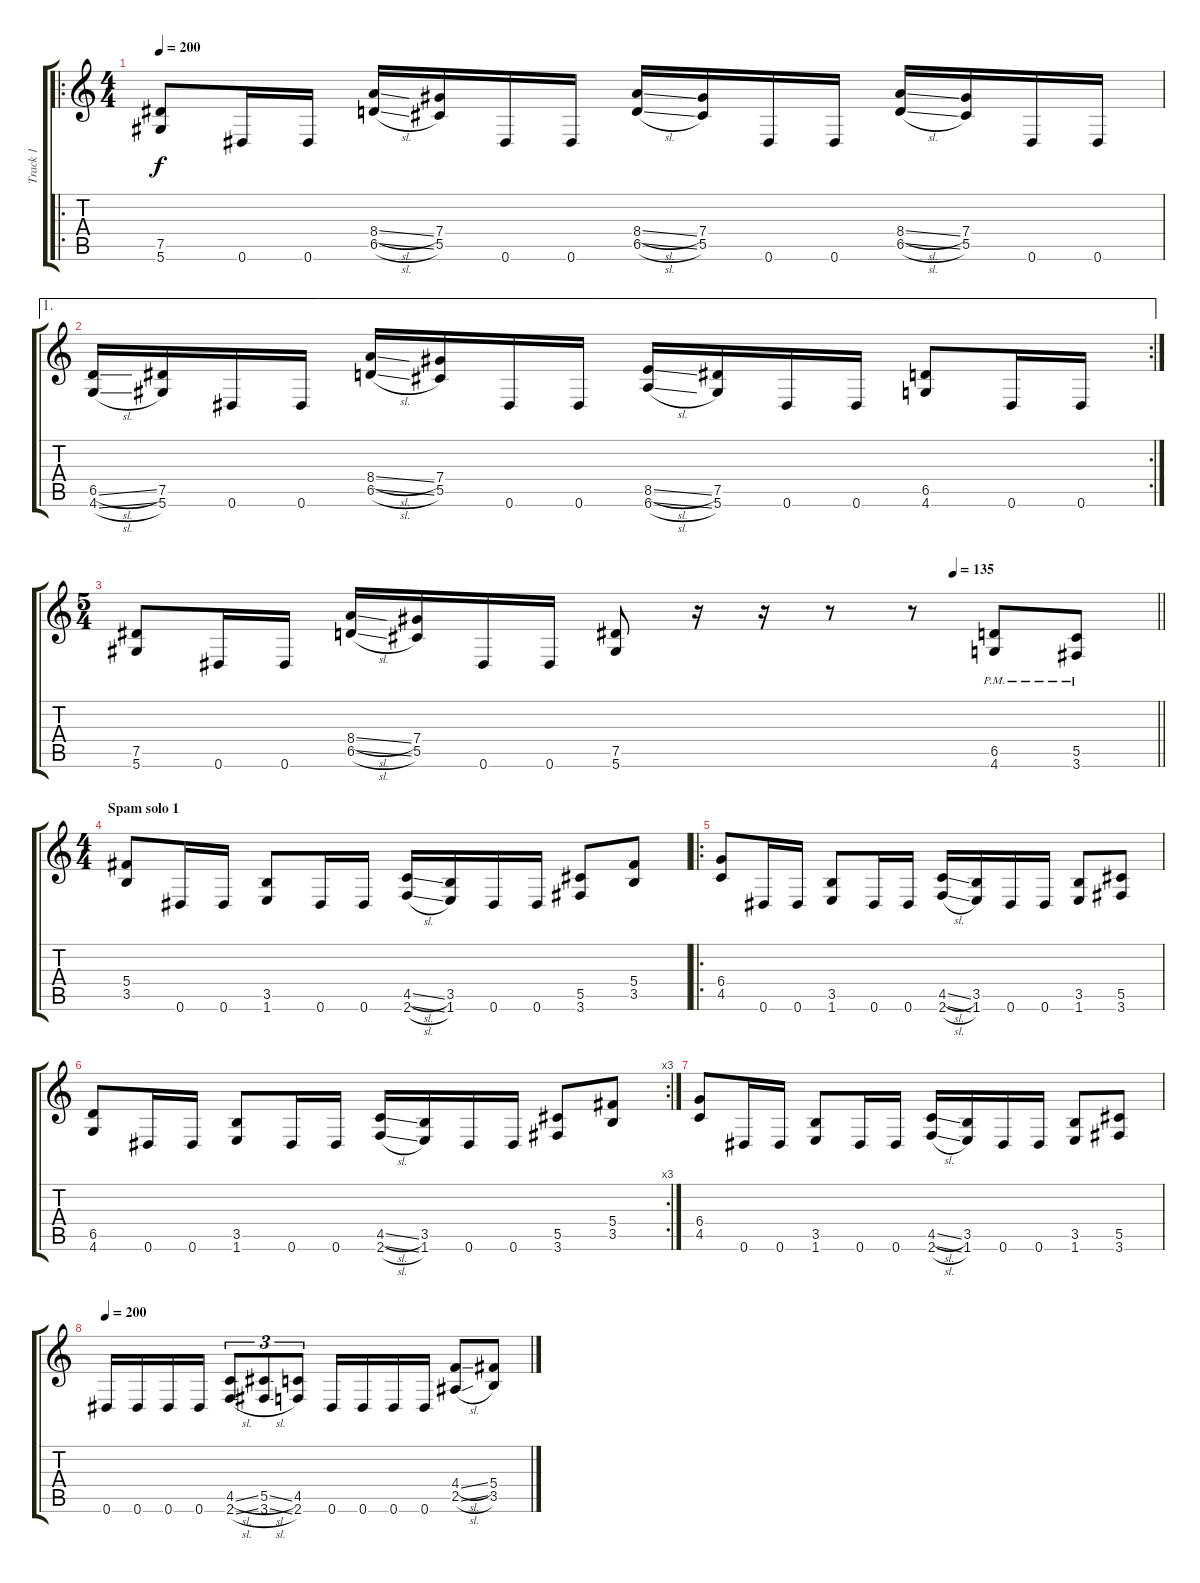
\track ("Track 1" "Track 1") {instrument distortionguitar}
\staff {score tabs}
\tuning (Eb4 Bb3 Gb3 Db3 Ab2 Eb2) {hide}
\ro
\ts (4 4)
\tempo 200
\clef g2
\ks c
(7.5 5.6).8{dy f} 0.6.16 0.6.16 (8.4{sl} 6.5{sl}).16 (7.4 5.5).16 0.6.16 0.6.16 (8.4{sl} 6.5{sl}).16 (7.4 5.5).16 0.6.16 0.6.16 (8.4{sl} 6.5{sl}).16 (7.4 5.5).16 0.6.16 0.6.16 |
\ae 1
\rc 2
(6.5{sl} 4.6{sl}).16 (7.5 5.6).16 0.6.16 0.6.16 (8.4{sl} 6.5{sl}).16 (7.4 5.5).16 0.6.16 0.6.16 (8.5{sl} 6.6{sl}).16 (7.5 5.6).16 0.6.16 0.6.16 (6.5 4.6).8 0.6.16 0.6.16 |
\ts (5 4)
\tempo (135 0.8)
\barLineRight lightlight
(7.5 5.6).8 0.6.16 0.6.16 (8.4{sl} 6.5{sl}).16 (7.4 5.5).16 0.6.16 0.6.16 (7.5 5.6).8 r.16 r.16 r.8 r.8 (6.5{pm} 4.6{pm}).8 (5.5{pm} 3.6{pm}).8 |
\ts (4 4)
\section ("" "Spam solo 1")
(5.4 3.5).8 0.6.16 0.6.16 (3.5 1.6).8 0.6.16 0.6.16 (4.5{sl} 2.6{sl}).16 (3.5 1.6).16 0.6.16 0.6.16 (5.5 3.6).8 (5.4 3.5).8 |
\ro
(6.4 4.5).8 0.6.16 0.6.16 (3.5 1.6).8 0.6.16 0.6.16 (4.5{sl} 2.6{sl}).16 (3.5 1.6).16 0.6.16 0.6.16 (3.5 1.6).8 (5.5 3.6).8 |
\rc 3
(6.5 4.6).8 0.6.16 0.6.16 (3.5 1.6).8 0.6.16 0.6.16 (4.5{sl} 2.6{sl}).16 (3.5 1.6).16 0.6.16 0.6.16 (5.5 3.6).8 (5.4 3.5).8 |
(6.4 4.5).8 0.6.16 0.6.16 (3.5 1.6).8 0.6.16 0.6.16 (4.5{sl} 2.6{sl}).16 (3.5 1.6).16 0.6.16 0.6.16 (3.5 1.6).8 (5.5 3.6).8 |
\tempo 200
0.6.16 0.6.16 0.6.16 0.6.16 (4.5{sl} 2.6{sl}).8{tu (3 2)} (5.5{sl} 3.6{sl}).8{tu (3 2)} (4.5 2.6).8{tu (3 2)} 0.6.16 0.6.16 0.6.16 0.6.16 (4.4{sl} 2.5{sl}).8 (5.4 3.5).8
